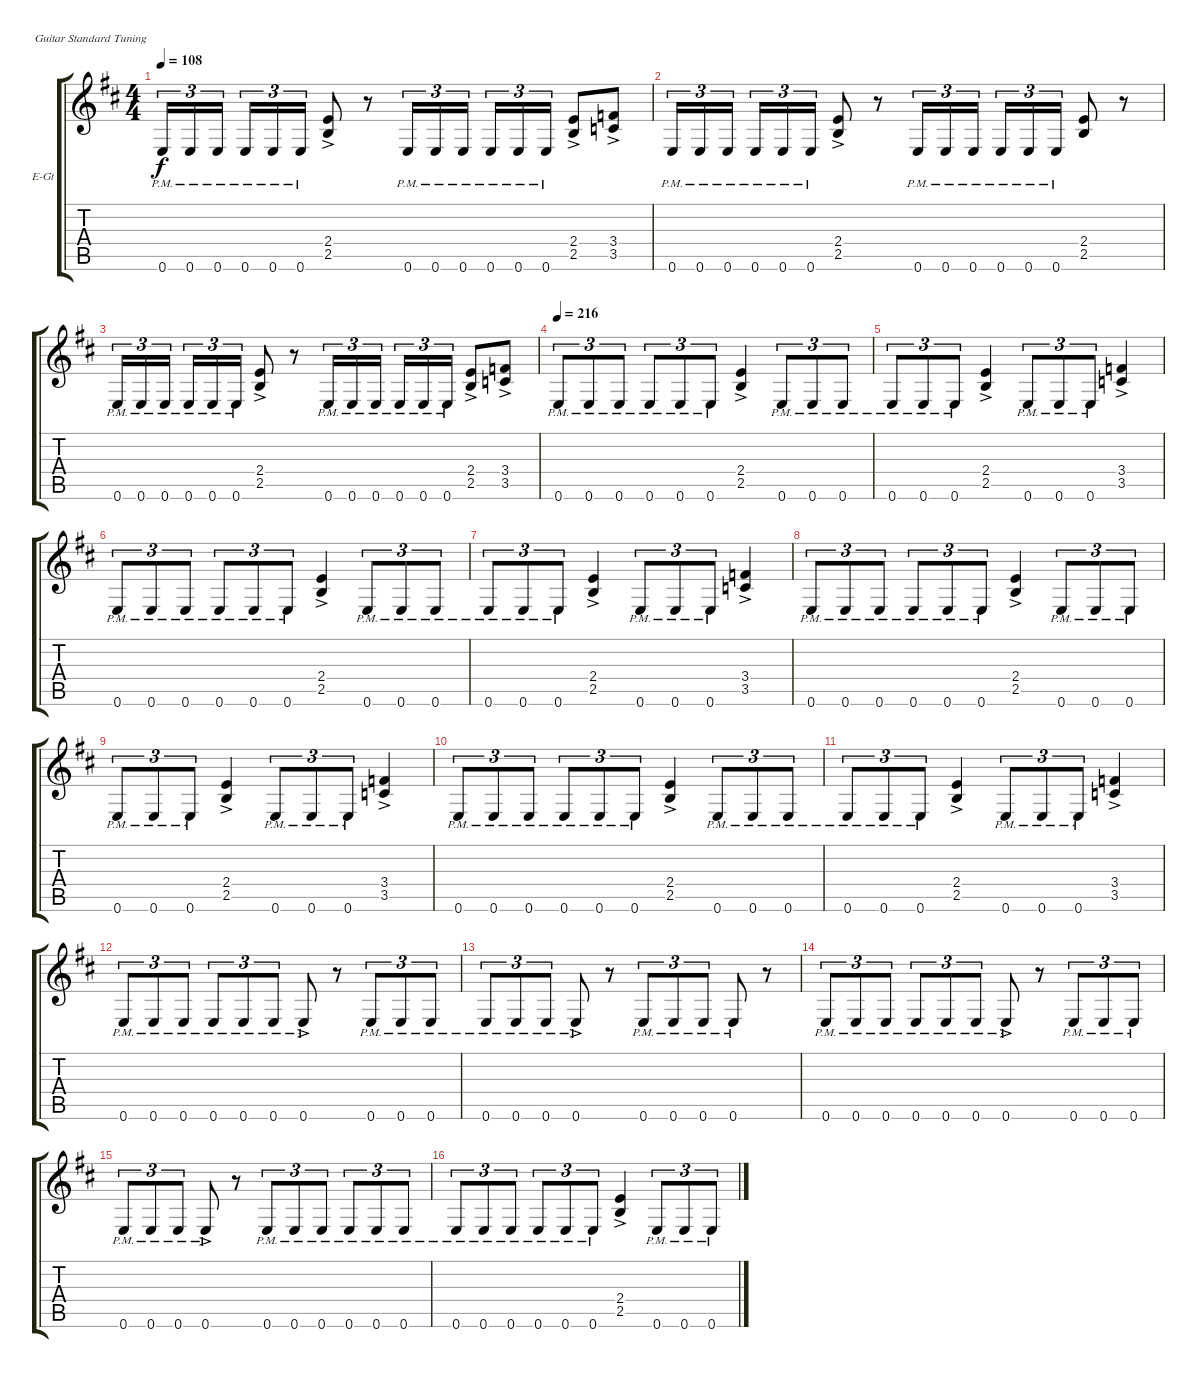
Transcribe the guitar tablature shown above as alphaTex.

\bracketExtendMode groupsimilarinstruments
\firstSystemTrackNameOrientation horizontal
\otherSystemsTrackNameOrientation horizontal
\track ("Gtr 5" "E-Gt") {instrument distortionguitar}
\staff {score tabs}
\tuning (E4 B3 G3 D3 A2 E2)
\ts (4 4)
\tempo 108
\clef g2
\scale
1.06305
\ks d
0.6{pm}.16{tu (3 2) dy f} 0.6{pm}.16{tu (3 2)} 0.6{pm}.16{tu (3 2)} 0.6{pm}.16{tu (3 2)} 0.6{pm}.16{tu (3 2)} 0.6{pm}.16{tu (3 2)} (2.4{ac} 2.5{ac}).8 r.8 0.6{pm}.16{tu (3 2)} 0.6{pm}.16{tu (3 2)} 0.6{pm}.16{tu (3 2)} 0.6{pm}.16{tu (3 2)} 0.6{pm}.16{tu (3 2)} 0.6{pm}.16{tu (3 2)} (2.4{ac} 2.5{ac}).8 (3.4{ac} 3.5{ac}).8 |
\scale
0.936948 0.6{pm}.16{tu (3 2)} 0.6{pm}.16{tu (3 2)} 0.6{pm}.16{tu (3 2)} 0.6{pm}.16{tu (3 2)} 0.6{pm}.16{tu (3 2)} 0.6{pm}.16{tu (3 2)} (2.4{ac} 2.5{ac}).8 r.8 0.6{pm}.16{tu (3 2)} 0.6{pm}.16{tu (3 2)} 0.6{pm}.16{tu (3 2)} 0.6{pm}.16{tu (3 2)} 0.6{pm}.16{tu (3 2)} 0.6{pm}.16{tu (3 2)} (2.4 2.5).8 r.8 |
\scale
1.06305 0.6{pm}.16{tu (3 2)} 0.6{pm}.16{tu (3 2)} 0.6{pm}.16{tu (3 2)} 0.6{pm}.16{tu (3 2)} 0.6{pm}.16{tu (3 2)} 0.6{pm}.16{tu (3 2)} (2.4{ac} 2.5{ac}).8 r.8 0.6{pm}.16{tu (3 2)} 0.6{pm}.16{tu (3 2)} 0.6{pm}.16{tu (3 2)} 0.6{pm}.16{tu (3 2)} 0.6{pm}.16{tu (3 2)} 0.6{pm}.16{tu (3 2)} (2.4{ac} 2.5{ac}).8 (3.4{ac} 3.5{ac}).8 |
\tempo 216
\scale
0.936948 0.6{pm}.8{tu (3 2)} 0.6{pm}.8{tu (3 2)} 0.6{pm}.8{tu (3 2)} 0.6{pm}.8{tu (3 2)} 0.6{pm}.8{tu (3 2)} 0.6{pm}.8{tu (3 2)} (2.4{ac} 2.5{ac}).4 0.6{pm}.8{tu (3 2)} 0.6{pm}.8{tu (3 2)} 0.6{pm}.8{tu (3 2)} |
\scale
1.06305 0.6{pm}.8{tu (3 2)} 0.6{pm}.8{tu (3 2)} 0.6{pm}.8{tu (3 2)} (2.4{ac} 2.5{ac}).4 0.6{pm}.8{tu (3 2)} 0.6{pm}.8{tu (3 2)} 0.6{pm}.8{tu (3 2)} (3.4{ac} 3.5{ac}).4 |
\scale
0.936948 0.6{pm}.8{tu (3 2)} 0.6{pm}.8{tu (3 2)} 0.6{pm}.8{tu (3 2)} 0.6{pm}.8{tu (3 2)} 0.6{pm}.8{tu (3 2)} 0.6{pm}.8{tu (3 2)} (2.4{ac} 2.5{ac}).4 0.6{pm}.8{tu (3 2)} 0.6{pm}.8{tu (3 2)} 0.6{pm}.8{tu (3 2)} |
\scale
1.06305 0.6{pm}.8{tu (3 2)} 0.6{pm}.8{tu (3 2)} 0.6{pm}.8{tu (3 2)} (2.4{ac} 2.5{ac}).4 0.6{pm}.8{tu (3 2)} 0.6{pm}.8{tu (3 2)} 0.6{pm}.8{tu (3 2)} (3.4{ac} 3.5{ac}).4 |
\scale
0.936948 0.6{pm}.8{tu (3 2)} 0.6{pm}.8{tu (3 2)} 0.6{pm}.8{tu (3 2)} 0.6{pm}.8{tu (3 2)} 0.6{pm}.8{tu (3 2)} 0.6{pm}.8{tu (3 2)} (2.4{ac} 2.5{ac}).4 0.6{pm}.8{tu (3 2)} 0.6{pm}.8{tu (3 2)} 0.6{pm}.8{tu (3 2)} |
\scale
1.06305 0.6{pm}.8{tu (3 2)} 0.6{pm}.8{tu (3 2)} 0.6{pm}.8{tu (3 2)} (2.4{ac} 2.5{ac}).4 0.6{pm}.8{tu (3 2)} 0.6{pm}.8{tu (3 2)} 0.6{pm}.8{tu (3 2)} (3.4{ac} 3.5{ac}).4 |
\scale
0.936948 0.6{pm}.8{tu (3 2)} 0.6{pm}.8{tu (3 2)} 0.6{pm}.8{tu (3 2)} 0.6{pm}.8{tu (3 2)} 0.6{pm}.8{tu (3 2)} 0.6{pm}.8{tu (3 2)} (2.4{ac} 2.5{ac}).4 0.6{pm}.8{tu (3 2)} 0.6{pm}.8{tu (3 2)} 0.6{pm}.8{tu (3 2)} |
\scale
1.06305 0.6{pm}.8{tu (3 2)} 0.6{pm}.8{tu (3 2)} 0.6{pm}.8{tu (3 2)} (2.4{ac} 2.5{ac}).4 0.6{pm}.8{tu (3 2)} 0.6{pm}.8{tu (3 2)} 0.6{pm}.8{tu (3 2)} (3.4{ac} 3.5{ac}).4 |
\scale
0.936948 0.6{pm}.8{tu (3 2)} 0.6{pm}.8{tu (3 2)} 0.6{pm}.8{tu (3 2)} 0.6{pm}.8{tu (3 2)} 0.6{pm}.8{tu (3 2)} 0.6{pm}.8{tu (3 2)} 0.6{ac pm}.8 r.8 0.6{pm}.8{tu (3 2)} 0.6{pm}.8{tu (3 2)} 0.6{pm}.8{tu (3 2)} |
\scale
1.06305 0.6{pm}.8{tu (3 2)} 0.6{pm}.8{tu (3 2)} 0.6{pm}.8{tu (3 2)} 0.6{ac pm}.8 r.8 0.6{pm}.8{tu (3 2)} 0.6{pm}.8{tu (3 2)} 0.6{pm}.8{tu (3 2)} 0.6{pm}.8 r.8 |
\scale
0.936948 0.6{pm}.8{tu (3 2)} 0.6{pm}.8{tu (3 2)} 0.6{pm}.8{tu (3 2)} 0.6{pm}.8{tu (3 2)} 0.6{pm}.8{tu (3 2)} 0.6{pm}.8{tu (3 2)} 0.6{ac pm}.8 r.8 0.6{pm}.8{tu (3 2)} 0.6{pm}.8{tu (3 2)} 0.6{pm}.8{tu (3 2)} |
\scale
1.06305 0.6{pm}.8{tu (3 2)} 0.6{pm}.8{tu (3 2)} 0.6{pm}.8{tu (3 2)} 0.6{ac pm}.8 r.8 0.6{pm}.8{tu (3 2)} 0.6{pm}.8{tu (3 2)} 0.6{pm}.8{tu (3 2)} 0.6{pm}.8{tu (3 2)} 0.6{pm}.8{tu (3 2)} 0.6{pm}.8{tu (3 2)} |
\scale
0.936948 0.6{pm}.8{tu (3 2)} 0.6{pm}.8{tu (3 2)} 0.6{pm}.8{tu (3 2)} 0.6{pm}.8{tu (3 2)} 0.6{pm}.8{tu (3 2)} 0.6{pm}.8{tu (3 2)} (2.4{ac} 2.5{ac}).4 0.6{pm}.8{tu (3 2)} 0.6{pm}.8{tu (3 2)} 0.6{pm}.8{tu (3 2)}
